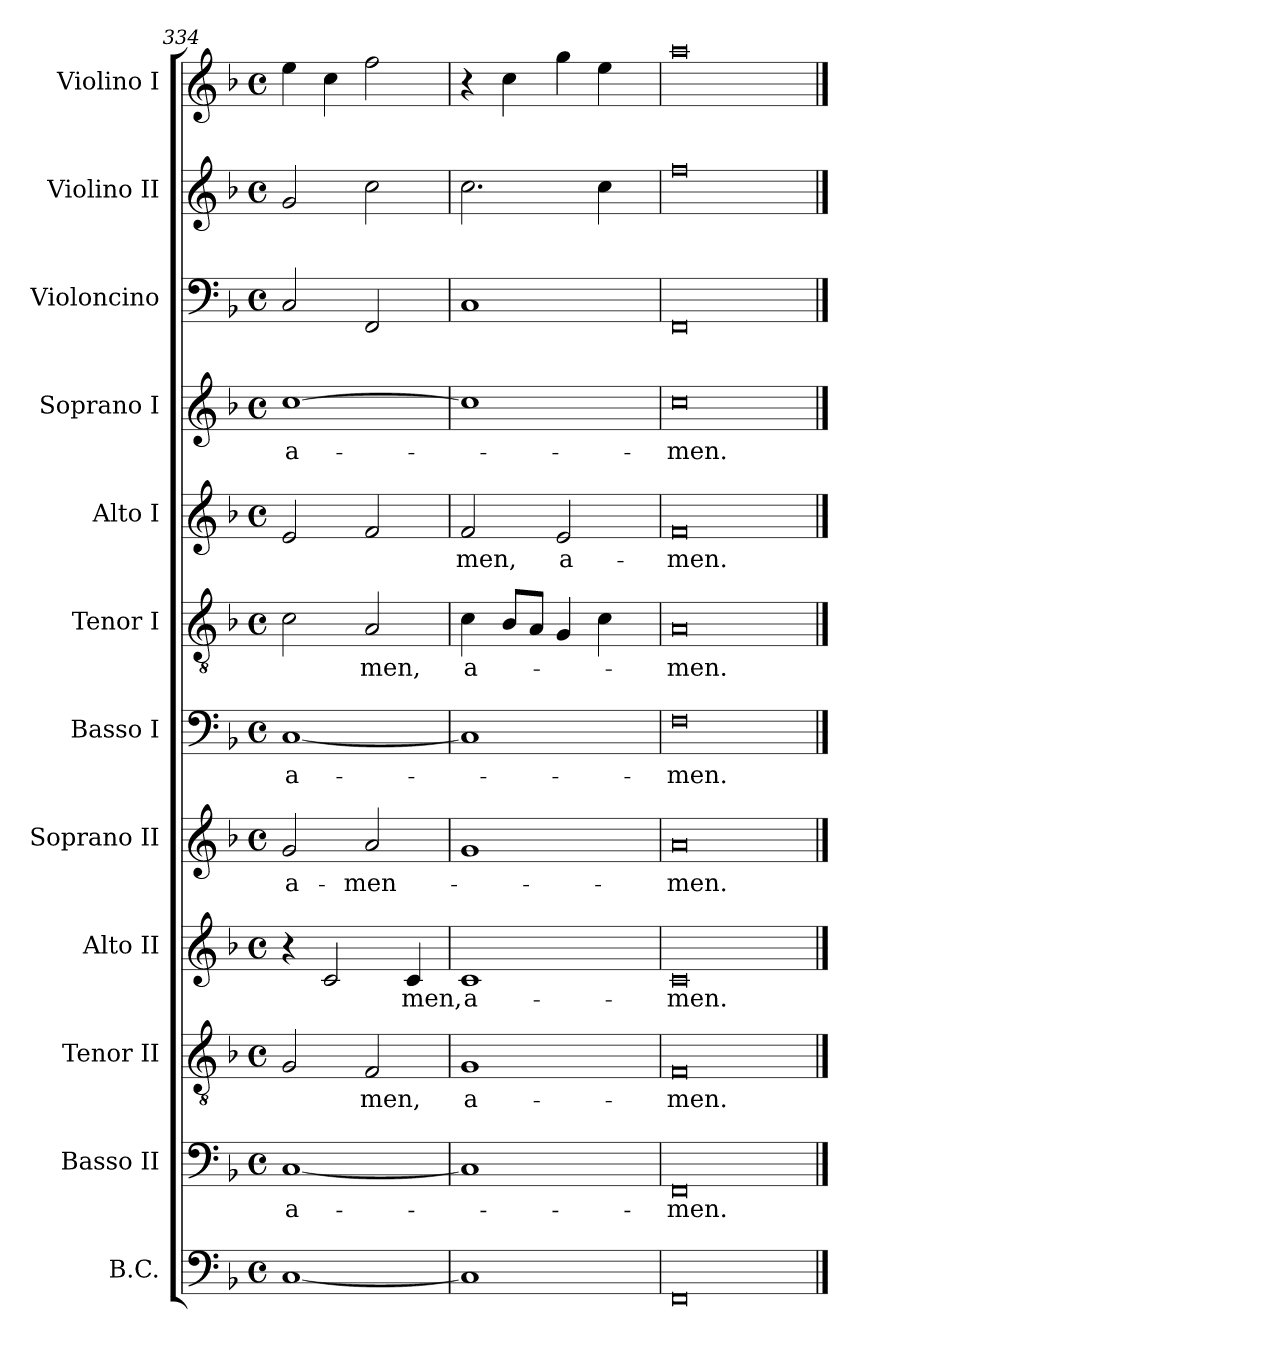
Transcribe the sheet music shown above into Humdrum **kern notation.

**kern	**kern	**text	**kern	**text	**kern	**text	**kern	**text	**kern	**text	**kern	**text	**kern	**text	**kern	**text	**kern	**kern	**kern
*part12	*part11	*part11	*part10	*part10	*part9	*part9	*part8	*part8	*part7	*part7	*part6	*part6	*part5	*part5	*part4	*part4	*part3	*part2	*part1
*staff12	*staff11	*staff11	*staff10	*staff10	*staff9	*staff9	*staff8	*staff8	*staff7	*staff7	*staff6	*staff6	*staff5	*staff5	*staff4	*staff4	*staff3	*staff2	*staff1
*I"B.C.	*I"Basso II	*	*I"Tenor II	*	*I"Alto II	*	*I"Soprano II	*	*I"Basso I	*	*I"Tenor I	*	*I"Alto I	*	*I"Soprano I	*	*I"Violoncino	*I"Violino II	*I"Violino I
*I'BC	*I'B 2	*	*I'T 2	*	*I'A 2	*	*I'S 2	*	*I'B 1	*	*I'T 1	*	*I'A 1	*	*I'S 1	*	*I'Vc.	*I'Vln. II	*I'Vln. I
*clefF4	*clefF4	*	*clefGv2	*	*clefG2	*	*clefG2	*	*clefF4	*	*clefGv2	*	*clefG2	*	*clefG2	*	*clefF4	*clefG2	*clefG2
*k[b-]	*k[b-]	*	*k[b-]	*	*k[b-]	*	*k[b-]	*	*k[b-]	*	*k[b-]	*	*k[b-]	*	*k[b-]	*	*k[b-]	*k[b-]	*k[b-]
*F:	*F:	*	*F:	*	*F:	*	*F:	*	*F:	*	*F:	*	*F:	*	*F:	*	*F:	*F:	*F:
*M4/4	*M4/4	*	*M4/4	*	*M4/4	*	*M4/4	*	*M4/4	*	*M4/4	*	*M4/4	*	*M4/4	*	*M4/4	*M4/4	*M4/4
*met(c)	*met(c)	*	*met(c)	*	*met(c)	*	*met(c)	*	*met(c)	*	*met(c)	*	*met(c)	*	*met(c)	*	*met(c)	*met(c)	*met(c)
=334	=334	=334	=334	=334	=334	=334	=334	=334	=334	=334	=334	=334	=334	=334	=334	=334	=334	=334	=334
!	!	!LO:LY:b	!	!	!	!	!	!	!	!	!	!	!	!	!	!	!	!	!
!	!	!	!	!	!	!	!	!LO:LY:b	!	!	!	!	!	!	!	!	!	!	!
!	!	!	!	!	!	!	!	!	!	!LO:LY:b	!	!	!	!	!	!	!	!	!
!	!	!	!	!	!	!	!	!	!	!	!	!	!	!	!	!LO:LY:b	!	!	!
[1C	[1C	a-	2G/	.	4r	.	2g/	a-	[1C	a-	2c\	.	2e/	.	[1cc	a-	2C/	2g/	4ee\
.	.	.	.	.	2c/	.	.	.	.	.	.	.	.	.	.	.	.	.	4cc\
!	!	!	!	!LO:LY:b	!	!	!	!	!	!	!	!	!	!	!	!	!	!	!
!	!	!	!	!	!	!	!	!LO:LY:b	!	!	!	!	!	!	!	!	!	!	!
!	!	!	!	!	!	!	!	!	!	!	!	!LO:LY:b	!	!	!	!	!	!	!
.	.	.	2F/	-men,	.	.	2a/	-men-	.	.	2A/	-men,	2f/	.	.	.	2FF/	2cc\	2ff\
!	!	!	!	!	!	!LO:LY:b	!	!	!	!	!	!	!	!	!	!	!	!	!
.	.	.	.	.	4c/	-men,	.	.	.	.	.	.	.	.	.	.	.	.	.
=335	=335	=335	=335	=335	=335	=335	=335	=335	=335	=335	=335	=335	=335	=335	=335	=335	=335	=335	=335
!	!	!	!	!LO:LY:b	!	!	!	!	!	!	!	!	!	!	!	!	!	!	!
!	!	!	!	!	!	!LO:LY:b	!	!	!	!	!	!	!	!	!	!	!	!	!
!	!	!	!	!	!	!	!	!	!	!	!	!LO:LY:b	!	!	!	!	!	!	!
!	!	!	!	!	!	!	!	!	!	!	!	!	!	!LO:LY:b	!	!	!	!	!
1C]	1C]	.	1G	a-	1c	a-	1g	.	1C]	.	4c\	a-	2f/	-men,	1cc]	.	1C	2.cc\	4r
.	.	.	.	.	.	.	.	.	.	.	8B-/L	.	.	.	.	.	.	.	4cc\
.	.	.	.	.	.	.	.	.	.	.	8A/J	.	.	.	.	.	.	.	.
!	!	!	!	!	!	!	!	!	!	!	!	!	!	!LO:LY:b	!	!	!	!	!
.	.	.	.	.	.	.	.	.	.	.	4G/	.	2e/	a-	.	.	.	.	4gg\
.	.	.	.	.	.	.	.	.	.	.	4c\	.	.	.	.	.	.	4cc\	4ee\
=336	=336	=336	=336	=336	=336	=336	=336	=336	=336	=336	=336	=336	=336	=336	=336	=336	=336	=336	=336
!	!	!LO:LY:b	!	!	!	!	!	!	!	!	!	!	!	!	!	!	!	!	!
!	!	!	!	!LO:LY:b	!	!	!	!	!	!	!	!	!	!	!	!	!	!	!
!	!	!	!	!	!	!LO:LY:b	!	!	!	!	!	!	!	!	!	!	!	!	!
!	!	!	!	!	!	!	!	!LO:LY:b	!	!	!	!	!	!	!	!	!	!	!
!	!	!	!	!	!	!	!	!	!	!LO:LY:b	!	!	!	!	!	!	!	!	!
!	!	!	!	!	!	!	!	!	!	!	!	!LO:LY:b	!	!	!	!	!	!	!
!	!	!	!	!	!	!	!	!	!	!	!	!	!	!LO:LY:b	!	!	!	!	!
!	!	!	!	!	!	!	!	!	!	!	!	!	!	!	!	!LO:LY:b	!	!	!
0FF	0FF	-men.	0F	-men.	0c	-men.	0a	-men.	0F	-men.	0A	-men.	0f	-men.	0cc	-men.	0FF	0ff	0aa
==	==	==	==	==	==	==	==	==	==	==	==	==	==	==	==	==	==	==	==
*-	*-	*-	*-	*-	*-	*-	*-	*-	*-	*-	*-	*-	*-	*-	*-	*-	*-	*-	*-
